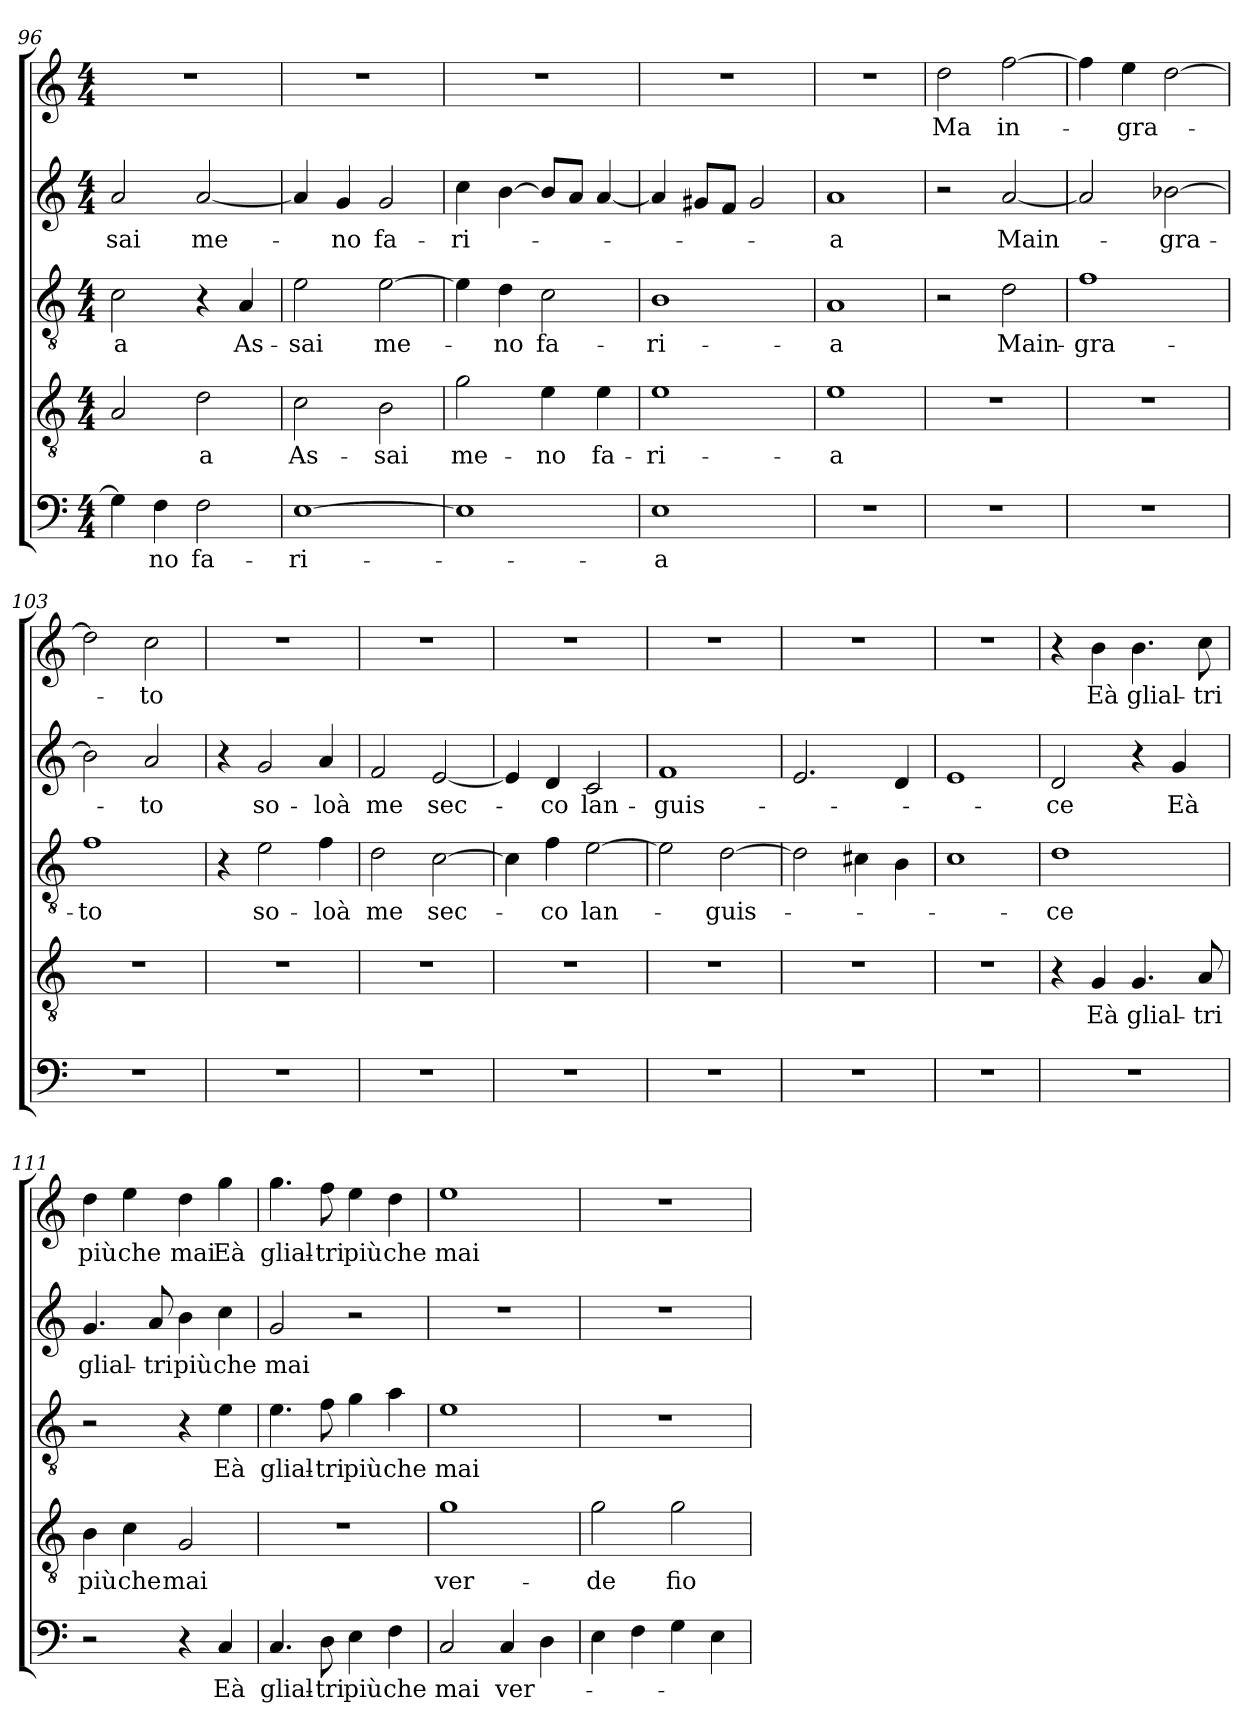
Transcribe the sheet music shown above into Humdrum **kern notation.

**kern	**text	**kern	**text	**kern	**text	**kern	**text	**kern	**text
*part5	*part5	*part4	*part4	*part3	*part3	*part2	*part2	*part1	*part1
*staff5	*staff5	*staff4	*staff4	*staff3	*staff3	*staff2	*staff2	*staff1	*staff1
*clefF4	*	*clefGv2	*	*clefGv2	*	*clefG2	*	*clefG2	*
*k[]	*	*k[]	*	*k[]	*	*k[]	*	*k[]	*
*M4/4	*	*M4/4	*	*M4/4	*	*M4/4	*	*M4/4	*
=96	=96	=96	=96	=96	=96	=96	=96	=96	=96
4G\]	.	2A/	.	2c\	a	2a/	sai	1r	.
4F\	no	.	.	.	.	.	.	.	.
2F\	fa-	2d\	a	4r	.	[2a/	me-	.	.
.	.	.	.	4A/	As-	.	.	.	.
=97	=97	=97	=97	=97	=97	=97	=97	=97	=97
[1E\	ri-	2c\	As-	2e\	sai	4a/]	.	1r	.
.	.	.	.	.	.	4g/	no	.	.
.	.	2B\	sai	[2e\	me-	2g/	fa-	.	.
=98	=98	=98	=98	=98	=98	=98	=98	=98	=98
1E\]	.	2g\	me-	4e\]	.	4cc\	ri-	1r	.
.	.	.	.	4d\	no	[4b\	.	.	.
.	.	4e\	no	2c\	fa-	8b/L]	.	.	.
.	.	.	.	.	.	8a/J	.	.	.
.	.	4e\	fa-	.	.	[4a/	.	.	.
=99	=99	=99	=99	=99	=99	=99	=99	=99	=99
1E\	a	1e\	ri-	1B\	ri-	4a/]	.	1r	.
.	.	.	.	.	.	8g#X/L	.	.	.
.	.	.	.	.	.	8f/J	.	.	.
.	.	.	.	.	.	2g#/	.	.	.
=100	=100	=100	=100	=100	=100	=100	=100	=100	=100
1r	.	1e\	a	1A/	a	1a/	a	1r	.
=101	=101	=101	=101	=101	=101	=101	=101	=101	=101
1r	.	1r	.	2r	.	2r	.	2dd\	Ma
.	.	.	.	2d\	Main-	[2a/	Main-	[2ff\	in-
=102	=102	=102	=102	=102	=102	=102	=102	=102	=102
1r	.	1r	.	1f\	gra-	2a/]	.	4ff\]	.
.	.	.	.	.	.	.	.	4ee\	gra-
.	.	.	.	.	.	[2b-X\	gra-	[2dd\	.
=103	=103	=103	=103	=103	=103	=103	=103	=103	=103
1r	.	1r	.	1f\	to	2b-\]	.	2dd\]	.
.	.	.	.	.	.	2a/	to	2cc\	to
=104	=104	=104	=104	=104	=104	=104	=104	=104	=104
1r	.	1r	.	4r	.	4r	.	1r	.
.	.	.	.	2e\	so-	2g/	so-	.	.
.	.	.	.	4f\	loà	4a/	loà	.	.
=105	=105	=105	=105	=105	=105	=105	=105	=105	=105
1r	.	1r	.	2d\	me	2f/	me	1r	.
.	.	.	.	[2c\	sec-	[2e/	sec-	.	.
=106	=106	=106	=106	=106	=106	=106	=106	=106	=106
1r	.	1r	.	4c\]	.	4e/]	.	1r	.
.	.	.	.	4f\	co	4d/	co	.	.
.	.	.	.	[2e\	lan-	2c/	lan-	.	.
=107	=107	=107	=107	=107	=107	=107	=107	=107	=107
1r	.	1r	.	2e\]	.	1f/	guis-	1r	.
.	.	.	.	[2d\	guis-	.	.	.	.
=108	=108	=108	=108	=108	=108	=108	=108	=108	=108
1r	.	1r	.	2d\]	.	2.e/	.	1r	.
.	.	.	.	4c#X\	.	.	.	.	.
.	.	.	.	4B\	.	4d/	.	.	.
=109	=109	=109	=109	=109	=109	=109	=109	=109	=109
1r	.	1r	.	1c\	.	1e/	.	1r	.
=110	=110	=110	=110	=110	=110	=110	=110	=110	=110
1r	.	4r	.	1d\	ce	2d/	ce	4r	.
.	.	4G/	Eà	.	.	.	.	4b\	Eà
.	.	4.G/	glial-	.	.	4r	.	4.b\	glial-
.	.	.	.	.	.	4g/	Eà	.	.
.	.	8A/	tri	.	.	.	.	8cc\	tri
=111	=111	=111	=111	=111	=111	=111	=111	=111	=111
2r	.	4B\	più	2r	.	4.g/	glial-	4dd\	più
.	.	4c\	che	.	.	.	.	4ee\	che
.	.	.	.	.	.	8a/	tri	.	.
4r	.	2G/	mai	4r	.	4b\	più	4dd\	mai
4C/	Eà	.	.	4e\	Eà	4cc\	che	4gg\	Eà
=112	=112	=112	=112	=112	=112	=112	=112	=112	=112
4.C/	glial-	1r	.	4.e\	glial-	2g/	mai	4.gg\	glial-
8D\	tri	.	.	8f\	tri	.	.	8ff\	tri
4E\	più	.	.	4g\	più	2r	.	4ee\	più
4F\	che	.	.	4a\	che	.	.	4dd\	che
=113	=113	=113	=113	=113	=113	=113	=113	=113	=113
2C/	mai	1g\	ver-	1e\	mai	1r	.	1ee\	mai
4C/	ver-	.	.	.	.	.	.	.	.
4D\	.	.	.	.	.	.	.	.	.
=114	=114	=114	=114	=114	=114	=114	=114	=114	=114
4E\	.	2g\	de	1r	.	1r	.	1r	.
4F\	.	.	.	.	.	.	.	.	.
4G\	.	2g\	fio-	.	.	.	.	.	.
4E\	.	.	.	.	.	.	.	.	.
=	=	=	=	=	=	=	=	=	=
*-	*-	*-	*-	*-	*-	*-	*-	*-	*-
